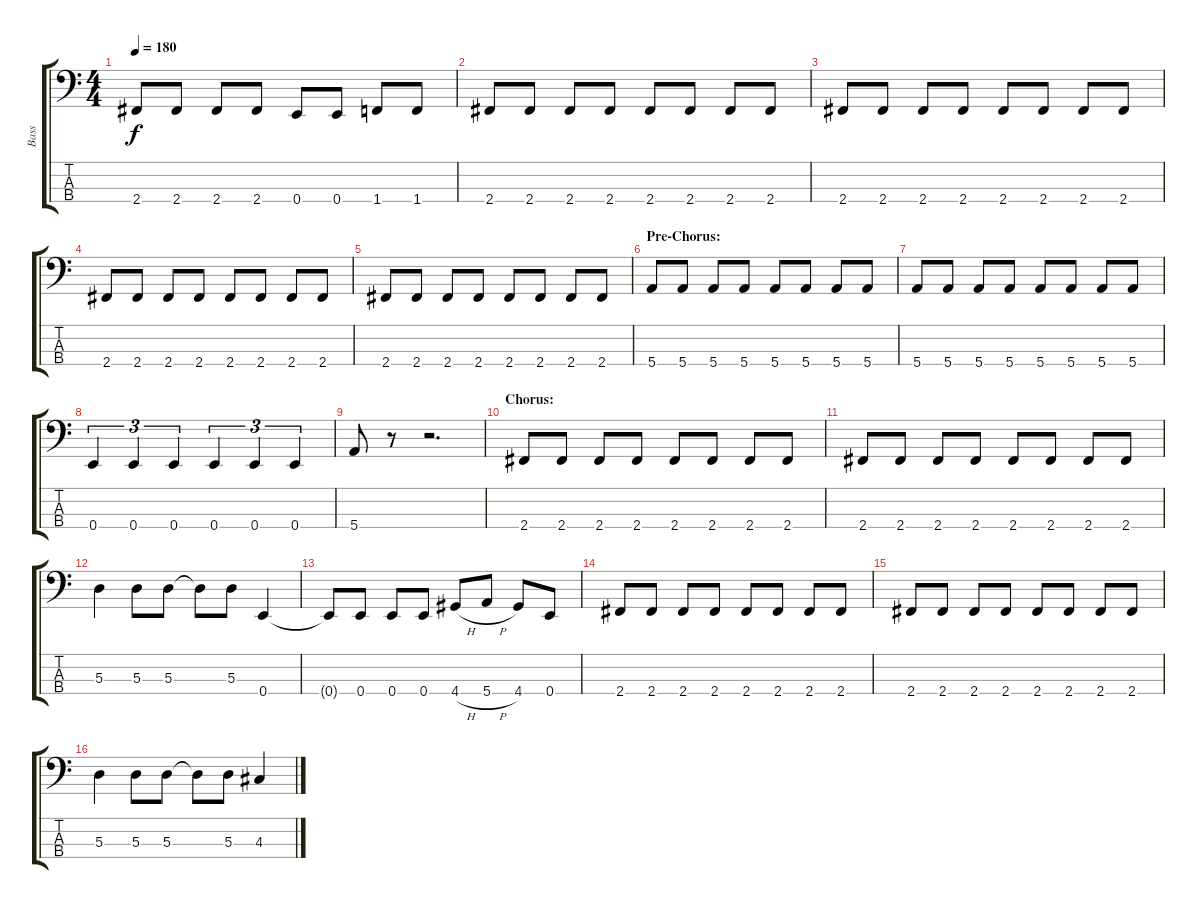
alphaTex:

\track ("Bass" "Bass") {instrument electricbasspick}
\staff {score tabs}
\tuning (G2 D2 A1 E1) {hide}
\ts (4 4)
\tempo 180
\clef f4
\ks c
2.4.8{dy f} 2.4.8 2.4.8 2.4.8 0.4.8 0.4.8 1.4.8 1.4.8 |
2.4.8 2.4.8 2.4.8 2.4.8 2.4.8 2.4.8 2.4.8 2.4.8 |
2.4.8 2.4.8 2.4.8 2.4.8 2.4.8 2.4.8 2.4.8 2.4.8 |
2.4.8 2.4.8 2.4.8 2.4.8 2.4.8 2.4.8 2.4.8 2.4.8 |
2.4.8 2.4.8 2.4.8 2.4.8 2.4.8 2.4.8 2.4.8 2.4.8 |
\section ("" "Pre-Chorus:")
5.4.8 5.4.8 5.4.8 5.4.8 5.4.8 5.4.8 5.4.8 5.4.8 |
5.4.8 5.4.8 5.4.8 5.4.8 5.4.8 5.4.8 5.4.8 5.4.8 |
0.4.4{tu (3 2)} 0.4.4{tu (3 2)} 0.4.4{tu (3 2)} 0.4.4{tu (3 2)} 0.4.4{tu (3 2)} 0.4.4{tu (3 2)} |
5.4.8 r.8 r.2{d} |
\section ("" "Chorus:")
2.4.8 2.4.8 2.4.8 2.4.8 2.4.8 2.4.8 2.4.8 2.4.8 |
2.4.8 2.4.8 2.4.8 2.4.8 2.4.8 2.4.8 2.4.8 2.4.8 |
5.3.4 5.3.8 5.3.8 5.3{t}.8 5.3.8 0.4.4 |
0.4{t}.8 0.4.8 0.4.8 0.4.8 4.4{h}.8 5.4{h}.8 4.4.8 0.4.8 |
2.4.8 2.4.8 2.4.8 2.4.8 2.4.8 2.4.8 2.4.8 2.4.8 |
2.4.8 2.4.8 2.4.8 2.4.8 2.4.8 2.4.8 2.4.8 2.4.8 |
5.3.4 5.3.8 5.3.8 5.3{t}.8 5.3.8 4.3.4
